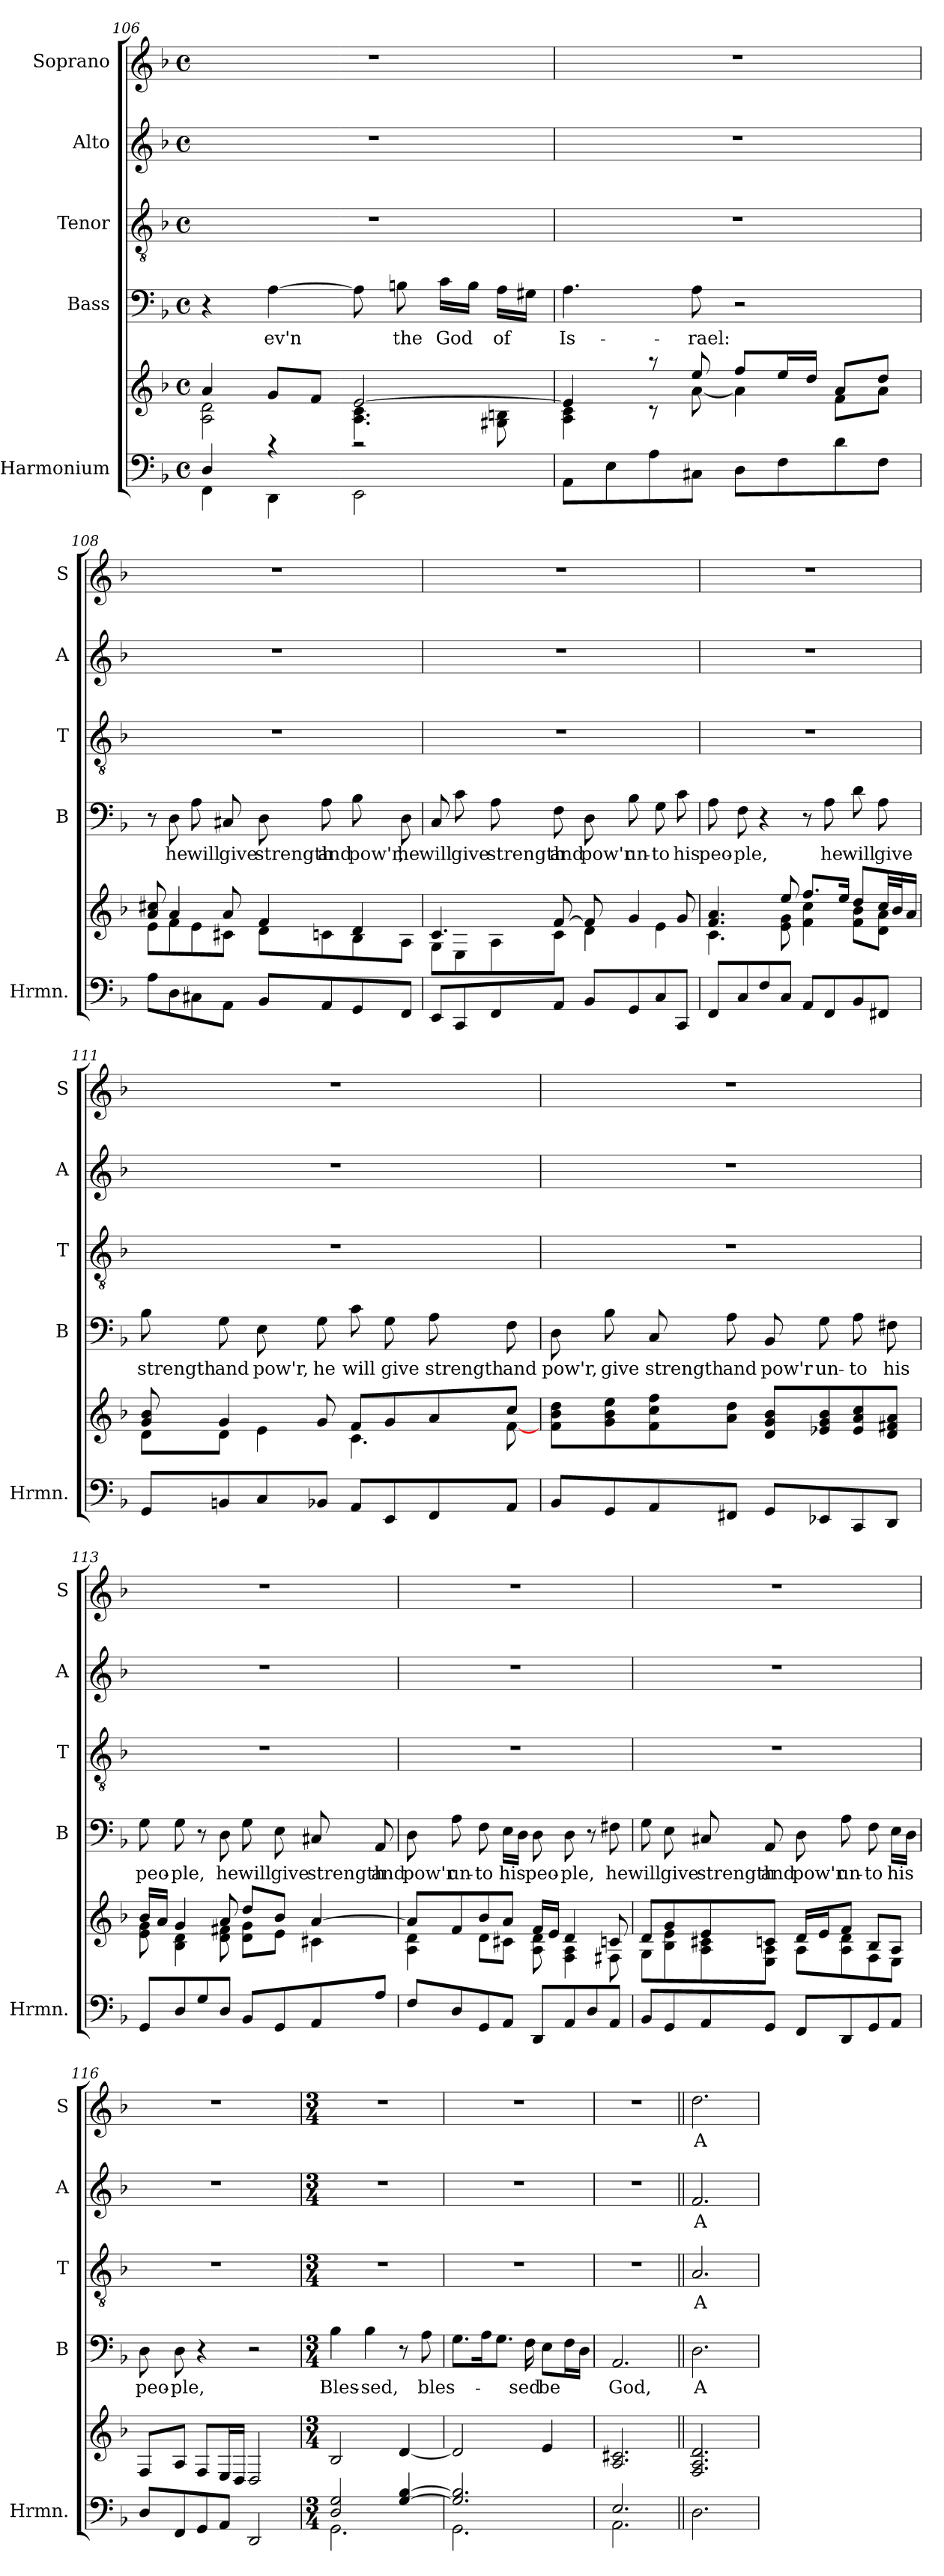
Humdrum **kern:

**kern	**kern	**kern	**text	**kern	**text	**kern	**text	**kern	**text
*part5	*part5	*part4	*part4	*part3	*part3	*part2	*part2	*part1	*part1
*staff6	*staff5	*staff4	*staff4	*staff3	*staff3	*staff2	*staff2	*staff1	*staff1
*I"Harmonium	*	*I"Bass	*	*I"Tenor	*	*I"Alto	*	*I"Soprano	*
*I'Hrmn.	*	*I'B	*	*I'T	*	*I'A	*	*I'S	*
!!LO:LB:g=z
*clefF4	*clefG2	*clefF4	*	*clefGv2	*	*clefG2	*	*clefG2	*
*k[b-]	*k[b-]	*k[b-]	*	*k[b-]	*	*k[b-]	*	*k[b-]	*
*F:	*F:	*F:	*	*F:	*	*F:	*	*F:	*
*M4/4	*M4/4	*M4/4	*	*M4/4	*	*M4/4	*	*M4/4	*
*met(c)	*met(c)	*met(c)	*	*met(c)	*	*met(c)	*	*met(c)	*
=106	=106	=106	=106	=106	=106	=106	=106	=106	=106
*^	*^	*	*	*	*	*	*	*	*
4D/	4FF\	4a/	2A\ 2d\	4r	.	1r	.	1r	.	1r	.
!	!	!	!	!	!LO:LY:b	!	!	!	!	!	!
4rc	4DD\	8g/L	.	[4A\	ev'n	.	.	.	.	.	.
.	.	8f/J	.	.	.	.	.	.	.	.	.
2rc	2EE\	[>2e/	4.A\ 4.c\	8A\]	.	.	.	.	.	.	.
!	!	!	!	!	!LO:LY:b	!	!	!	!	!	!
.	.	.	.	8Bn\	the	.	.	.	.	.	.
!	!	!	!	!	!LO:LY:b	!	!	!	!	!	!
.	.	.	.	16c\LL	God	.	.	.	.	.	.
.	.	.	.	16B\JJ	.	.	.	.	.	.	.
!	!	!	!	!	!LO:LY:b	!	!	!	!	!	!
.	.	.	8G#X\ 8Bn\	16A\LL	of	.	.	.	.	.	.
.	.	.	.	16G#X\JJ	.	.	.	.	.	.	.
*v	*v	*	*	*	*	*	*	*	*	*	*
=107	=107	=107	=107	=107	=107	=107	=107	=107	=107	=107
!	!	!	!	!LO:LY:b	!	!	!	!	!	!
8AA\L	4e/]	4A\ 4c\	4.A\	Is-	1r	.	1r	.	1r	.
8E\	.	.	.	.	.	.	.	.	.	.
8A\	8raa	8rc	.	.	.	.	.	.	.	.
!	!	!	!	!LO:LY:b	!	!	!	!	!	!
8C#X\J	8ee/	[<8a\	8A\	-rael:	.	.	.	.	.	.
8D\L	8ff/L	4a\]	2r	.	.	.	.	.	.	.
8F\	16ee/L	.	.	.	.	.	.	.	.	.
.	16dd/JJ	.	.	.	.	.	.	.	.	.
8d\	8a/L	8f\L	.	.	.	.	.	.	.	.
8F\J	8dd/J	8a\J	.	.	.	.	.	.	.	.
=108	=108	=108	=108	=108	=108	=108	=108	=108	=108	=108
8A\L	8a/ 8cc#X/	8e\L	8r	.	1r	.	1r	.	1r	.
!	!	!	!	!LO:LY:b	!	!	!	!	!	!
8D\	4a/	8f\	8D\	he	.	.	.	.	.	.
!	!	!	!	!LO:LY:b	!	!	!	!	!	!
8C#X\	.	8e\	8A\	will	.	.	.	.	.	.
!	!	!	!	!LO:LY:b	!	!	!	!	!	!
8AA\J	8a/	8c#X\J	8C#X/	give	.	.	.	.	.	.
!	!	!	!	!LO:LY:b	!	!	!	!	!	!
8BB-/L	4f/	8d\L	8D\	strength	.	.	.	.	.	.
!	!	!	!	!LO:LY:b	!	!	!	!	!	!
8AA/	.	8cn\	8A\	and	.	.	.	.	.	.
!	!	!	!	!LO:LY:b	!	!	!	!	!	!
8GG/	4d/	8B-\	8B-\	pow'r,	.	.	.	.	.	.
!	!	!	!	!LO:LY:b	!	!	!	!	!	!
8FF/J	.	8A\J	8D\	he	.	.	.	.	.	.
!!LO:PB:g=z
=109	=109	=109	=109	=109	=109	=109	=109	=109	=109	=109
!	!	!	!	!LO:LY:b	!	!	!	!	!	!
8EE/L	4.c/	8G\L	8C/	will	1r	.	1r	.	1r	.
!	!	!	!	!LO:LY:b	!	!	!	!	!	!
8CC/	.	8E\	8c\	give	.	.	.	.	.	.
!	!	!	!	!LO:LY:b	!	!	!	!	!	!
8FF/	.	8A\	8A\	strength	.	.	.	.	.	.
!	!	!	!	!LO:LY:b	!	!	!	!	!	!
8AA/J	[>8f/	8c\J	8F\	and	.	.	.	.	.	.
!	!	!	!	!LO:LY:b	!	!	!	!	!	!
8BB-/L	8f/]	4d\	8D\	pow'r	.	.	.	.	.	.
!	!	!	!	!LO:LY:b	!	!	!	!	!	!
8GG/	4g/	.	8B-\	un-	.	.	.	.	.	.
!	!	!	!	!LO:LY:b	!	!	!	!	!	!
8C/	.	4e\	8G\	-to	.	.	.	.	.	.
!	!	!	!	!LO:LY:b	!	!	!	!	!	!
8CC/J	8g/	.	8c\	his	.	.	.	.	.	.
=110	=110	=110	=110	=110	=110	=110	=110	=110	=110	=110
!	!	!	!	!LO:LY:b	!	!	!	!	!	!
8FF/L	4.f/ 4.a/	4.c\	8A\	peo-	1r	.	1r	.	1r	.
!	!	!	!	!LO:LY:b	!	!	!	!	!	!
8C/	.	.	8F\	-ple,	.	.	.	.	.	.
8F/	.	.	4r	.	.	.	.	.	.	.
8C/J	8ee/	8e\ 8g\	.	.	.	.	.	.	.	.
8AA/L	8.ff/L	4f\ 4cc\	8r	.	.	.	.	.	.	.
!	!	!	!	!LO:LY:b	!	!	!	!	!	!
8FF/	.	.	8A\	he	.	.	.	.	.	.
.	16ee/Jk	.	.	.	.	.	.	.	.	.
!	!	!	!	!LO:LY:b	!	!	!	!	!	!
8BB-/	8dd/L	8f\ 8b-\L	8d\	will	.	.	.	.	.	.
!	!	!	!	!LO:LY:b	!	!	!	!	!	!
8FF#X/J	32cc/LL	8d\ 8a\J	8A\	give	.	.	.	.	.	.
.	32b-/J	.	.	.	.	.	.	.	.	.
.	16a/JJ	.	.	.	.	.	.	.	.	.
=111	=111	=111	=111	=111	=111	=111	=111	=111	=111	=111
!	!	!	!	!LO:LY:b	!	!	!	!	!	!
8GG/L	8g/ 8b-/	8d\L	8B-\	strength	1r	.	1r	.	1r	.
!	!	!	!	!LO:LY:b	!	!	!	!	!	!
8BBn/	4g/	8d\J	8G\	and	.	.	.	.	.	.
!	!	!	!	!LO:LY:b	!	!	!	!	!	!
8C/	.	4e\	8E\	pow'r,	.	.	.	.	.	.
!	!	!	!	!LO:LY:b	!	!	!	!	!	!
8BB-X/J	8g/	.	8G\	he	.	.	.	.	.	.
!	!	!	!	!LO:LY:b	!	!	!	!	!	!
8AA/L	8f/L	4.c\	8c\	will	.	.	.	.	.	.
!	!	!	!	!LO:LY:b	!	!	!	!	!	!
8EE/	8g/	.	8G\	give	.	.	.	.	.	.
!	!	!	!	!LO:LY:b	!	!	!	!	!	!
8FF/	8a/	.	8A\	strength	.	.	.	.	.	.
!	!	!	!	!LO:LY:b	!	!	!	!	!	!
8AA/J	8cc/J	[<8f\	8F\	and	.	.	.	.	.	.
!!LO:LB:g=z
=112	=112	=112	=112	=112	=112	=112	=112	=112	=112	=112
!	!	!	!	!LO:LY:b	!	!	!	!	!	!
*	*v	*v	*	*	*	*	*	*	*	*
8BB-/L	8f\ 8b-\ 8dd\L	8D\	pow'r,	1r	.	1r	.	1r	.
!	!	!	!LO:LY:b	!	!	!	!	!	!
8GG/	8g\ 8b-\ 8ee\	8B-\	give	.	.	.	.	.	.
!	!	!	!LO:LY:b	!	!	!	!	!	!
8AA/	8f\ 8cc\ 8ff\	8C/	strength	.	.	.	.	.	.
!	!	!	!LO:LY:b	!	!	!	!	!	!
8FF#X/J	8a\ 8dd\J	8A\	and	.	.	.	.	.	.
!	!	!	!LO:LY:b	!	!	!	!	!	!
8GG/L	8d/ 8g/ 8b-/L	8BB-/	pow'r	.	.	.	.	.	.
!	!	!	!LO:LY:b	!	!	!	!	!	!
8EE-X/	8e-X/ 8g/ 8b-/	8G\	un-	.	.	.	.	.	.
!	!	!	!LO:LY:b	!	!	!	!	!	!
8CC/	8e-/ 8a/ 8cc/	8A\	-to	.	.	.	.	.	.
!	!	!	!LO:LY:b	!	!	!	!	!	!
8DD/J	8d/ 8f#X/ 8a/J	8F#X\	his	.	.	.	.	.	.
=113	=113	=113	=113	=113	=113	=113	=113	=113	=113
*	*^	*	*	*	*	*	*	*	*
!	!	!	!	!LO:LY:b	!	!	!	!	!	!
8GG/L	16b-/LL	8e\ 8g\	8G\	peo-	1r	.	1r	.	1r	.
.	16a/JJ	.	.	.	.	.	.	.	.	.
!	!	!	!	!LO:LY:b	!	!	!	!	!	!
8D/	4g/	4B-\ 4d\	8G\	-ple,	.	.	.	.	.	.
8G/	.	.	8r	.	.	.	.	.	.	.
!	!	!	!	!LO:LY:b	!	!	!	!	!	!
8D/J	8a/	8d\ 8f#X\	8D\	he	.	.	.	.	.	.
!	!	!	!	!LO:LY:b	!	!	!	!	!	!
8BB-/L	8dd/L	8d\ 8g\L	8G\	will	.	.	.	.	.	.
!	!	!	!	!LO:LY:b	!	!	!	!	!	!
8GG/	8b-/J	8e\J	8E\	give	.	.	.	.	.	.
!	!	!	!	!LO:LY:b	!	!	!	!	!	!
8AA/	[>4a/	4c#X\	8C#X/	strength	.	.	.	.	.	.
!	!	!	!	!LO:LY:b	!	!	!	!	!	!
8A/J	.	.	8AA/	and	.	.	.	.	.	.
=114	=114	=114	=114	=114	=114	=114	=114	=114	=114	=114
!	!	!	!	!LO:LY:b	!	!	!	!	!	!
8F/L	8a/L]	4A\ 4d\	8D\	pow'r	1r	.	1r	.	1r	.
!	!	!	!	!LO:LY:b	!	!	!	!	!	!
8D/	8f/	.	8A\	un-	.	.	.	.	.	.
!	!	!	!	!LO:LY:b	!	!	!	!	!	!
8GG/	8b-/	8d\L	8F\	-to	.	.	.	.	.	.
!	!	!	!	!LO:LY:b	!	!	!	!	!	!
8AA/J	8a/J	8c#X\J	16E\LL	his	.	.	.	.	.	.
.	.	.	16D\JJ	.	.	.	.	.	.	.
!	!	!	!	!LO:LY:b	!	!	!	!	!	!
8DD/L	16f/LL	8A\ 8d\	8D\	peo-	.	.	.	.	.	.
.	16e/JJ	.	.	.	.	.	.	.	.	.
!	!	!	!	!LO:LY:b	!	!	!	!	!	!
8AA/	4d/	4F\ 4A\	8D\	-ple,	.	.	.	.	.	.
8D/	.	.	8r	.	.	.	.	.	.	.
!	!	!	!	!LO:LY:b	!	!	!	!	!	!
8AA/J	8c/	8F#X\	8F#X\	he	.	.	.	.	.	.
!!LO:LB:g=z
=115	=115	=115	=115	=115	=115	=115	=115	=115	=115	=115
!	!	!	!	!LO:LY:b	!	!	!	!	!	!
8BB-/L	8d/L	8G\L	8G\	will	1r	.	1r	.	1r	.
!	!	!	!	!LO:LY:b	!	!	!	!	!	!
8GG/	8g/	8B-\ 8e\	8E\	give	.	.	.	.	.	.
!	!	!	!	!LO:LY:b	!	!	!	!	!	!
8AA/	8e/	8A\ 8c#X\	8C#X/	strength	.	.	.	.	.	.
!	!	!	!	!LO:LY:b	!	!	!	!	!	!
8GG/J	8c/J	8E\ 8A\J	8AA/	and	.	.	.	.	.	.
!	!	!	!	!LO:LY:b	!	!	!	!	!	!
8FF/L	16d/LL	8A\L	8D\	pow'r	.	.	.	.	.	.
.	16e/J	.	.	.	.	.	.	.	.	.
!	!	!	!	!LO:LY:b	!	!	!	!	!	!
8DD/	8f/J	8A\ 8d\	8A\	un-	.	.	.	.	.	.
!	!	!	!	!LO:LY:b	!	!	!	!	!	!
8GG/	8B-/L	8F\	8F\	-to	.	.	.	.	.	.
!	!	!	!	!LO:LY:b	!	!	!	!	!	!
8AA/J	8A/J	8E\J	16E\LL	his	.	.	.	.	.	.
.	.	.	16D\JJ	.	.	.	.	.	.	.
*	*v	*v	*	*	*	*	*	*	*	*
=116	=116	=116	=116	=116	=116	=116	=116	=116	=116
!	!	!	!LO:LY:b	!	!	!	!	!	!
8D/L	8F/L	8D\	peo-	1r	.	1r	.	1r	.
!	!	!	!LO:LY:b	!	!	!	!	!	!
8FF/	8A/J	8D\	-ple,	.	.	.	.	.	.
8GG/	8F/L	4r	.	.	.	.	.	.	.
8AA/J	16E/L	.	.	.	.	.	.	.	.
.	16D/JJ	.	.	.	.	.	.	.	.
2DD/	2D/	2r	.	.	.	.	.	.	.
=117	=117	=117	=117	=117	=117	=117	=117	=117	=117
*M3/4	*M3/4	*M3/4	*	*M3/4	*	*M3/4	*	*M3/4	*
*^	*	*	*	*	*	*	*	*	*
!	!	!	!	!LO:LY:b	!	!	!	!	!	!
2D/ 2G/	2.GG\	2B-/	4B-\	Bles-	2.r	.	2.r	.	2.r	.
!	!	!	!	!LO:LY:b	!	!	!	!	!	!
.	.	.	4B-\	-sed,	.	.	.	.	.	.
[>4G/ [>4B-/	.	[4d/	8r	.	.	.	.	.	.	.
!	!	!	!	!LO:LY:b	!	!	!	!	!	!
.	.	.	8A\	bles-	.	.	.	.	.	.
=118	=118	=118	=118	=118	=118	=118	=118	=118	=118	=118
2.G/] 2.B-/]	2.GG\	2d/]	8.G\L	.	2.r	.	2.r	.	2.r	.
.	.	.	16A\k	.	.	.	.	.	.	.
.	.	.	8.G\J	.	.	.	.	.	.	.
!	!	!	!	!LO:LY:b	!	!	!	!	!	!
.	.	.	16F\	-sed	.	.	.	.	.	.
!	!	!	!	!LO:LY:b	!	!	!	!	!	!
.	.	4e/	8E\L	be	.	.	.	.	.	.
.	.	.	16F\L	.	.	.	.	.	.	.
.	.	.	16D\JJ	.	.	.	.	.	.	.
=119	=119	=119	=119	=119	=119	=119	=119	=119	=119	=119
!	!	!	!	!LO:LY:b	!	!	!	!	!	!
2.E/	2.AA\	2.A/ 2.c#X/	2.AA/	God,	2.r	.	2.r	.	2.r	.
!!LO:PB:g=z
=120||	=120||	=120||	=120||	=120||	=120||	=120||	=120||	=120||	=120||	=120||
!	!	!	!	!LO:LY:b	!	!LO:LY:b	!	!LO:LY:b	!	!LO:LY:b
*v	*v	*	*	*	*	*	*	*	*	*
2.D\	2.F/ 2.A/ 2.d/	2.D\	A-	2.A/	A-	2.f/	A-	2.dd\	A-
=	=	=	=	=	=	=	=	=	=
*-	*-	*-	*-	*-	*-	*-	*-	*-	*-
